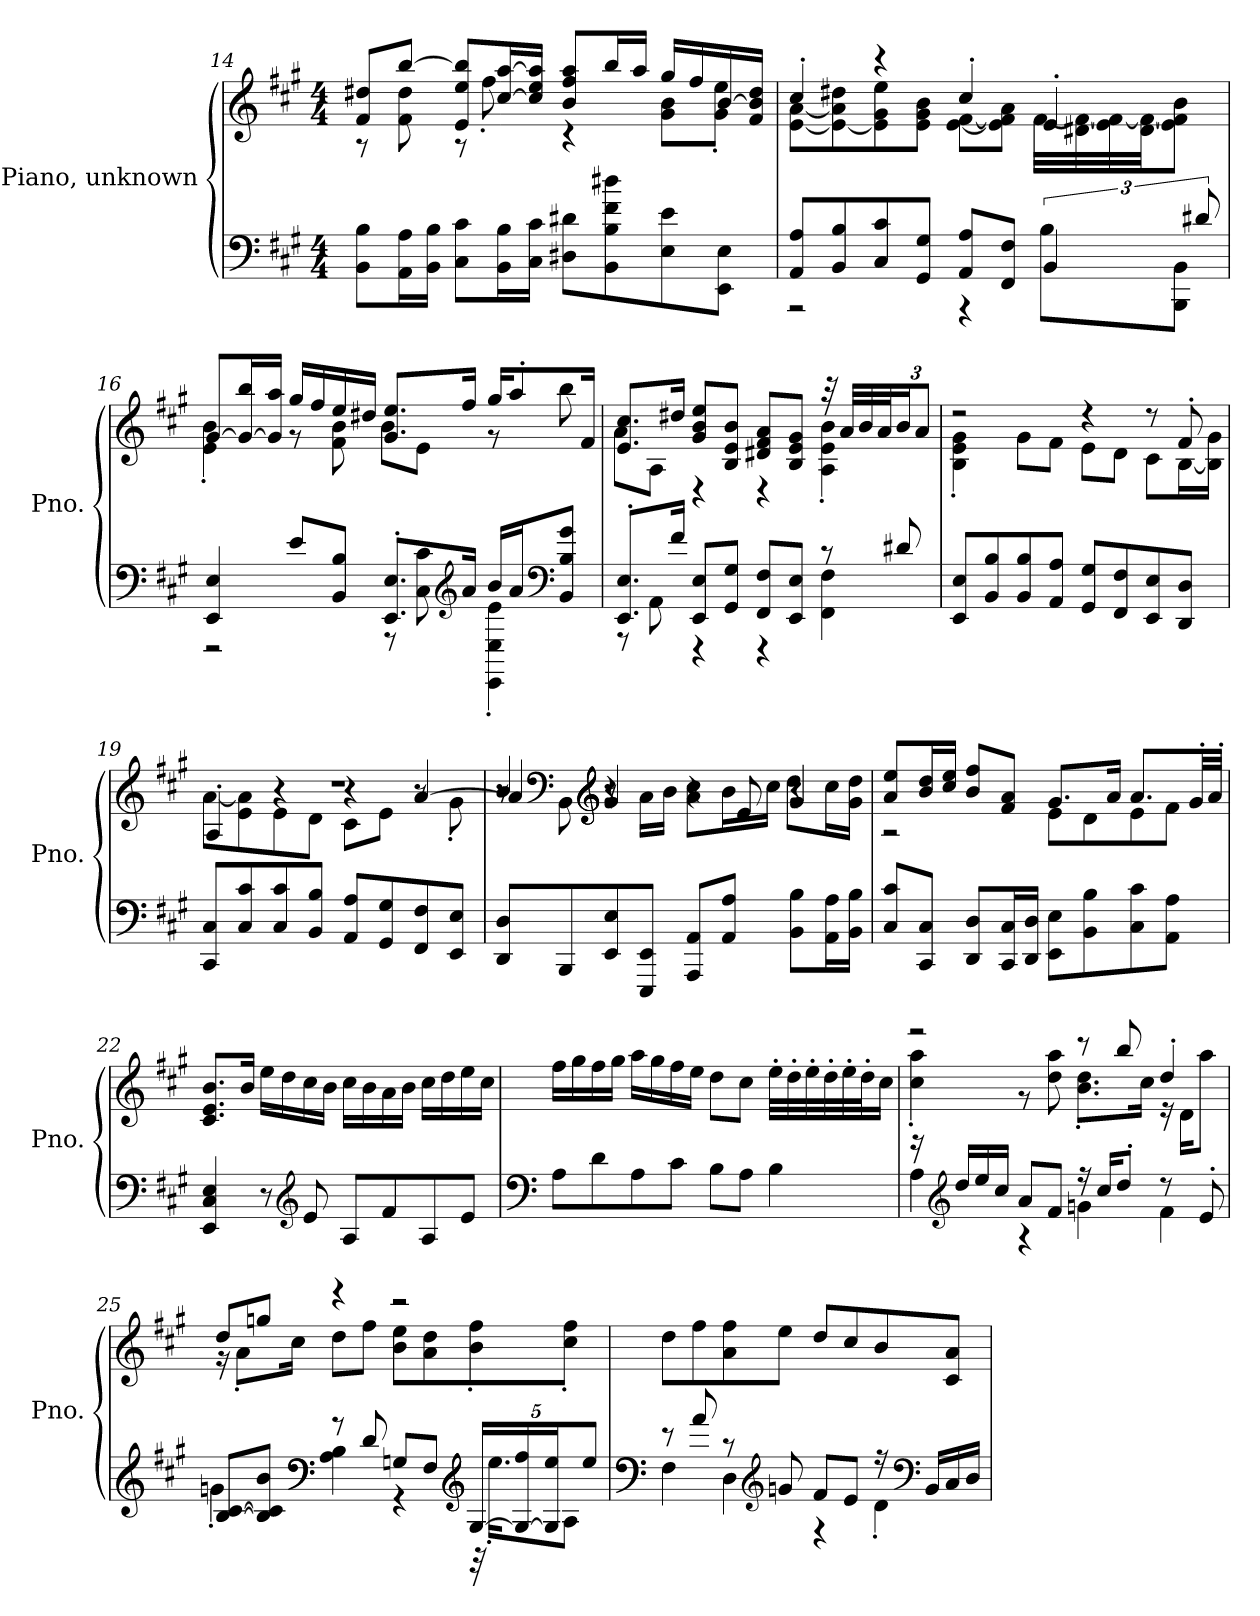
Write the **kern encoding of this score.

**kern	**kern
*part1	*part1
*staff2	*staff1
*I"Piano, unknown	*
*I'Pno.	*
!!LO:LB:g=z
*clefF4	*clefG2
*k[f#c#g#]	*k[f#c#g#]
*M4/4	*M4/4
=14	=14
*	*^
8BB\ 8B\L	8f#/ 8dd#X/L	8r
16AA\ 16A\L	[8bb/J	8f#\ 8dd#\
16BB\ 16B\JJ	.	.
8C#\ 8c#\L	8e/ 8ee/ 8bb/]L	8r
16BB\ 16B\L	[16cc#/ [16aa/L	8ff#'\
16C#\ 16c#\JJ	16cc#/] 16ee/ 16aa/]JJ	.
8D#X\ 8d#X\L	8b/ 8ff#/ 8aa/L	4r
8BB\ 8B\ 8f#\ 8dd#X\	16bb/L	.
.	16aa/JJ	.
8E\ 8e\	16gg#/LL	8g#\ 8b\L
.	16ff#/	.
8EE\ 8E\J	[16b/	8g#\' 8ee\'J
.	16f#/ 16b/] 16dd#/JJ	.
=15	=15	=15
*^	*	*
8AA/ 8A/L	2r	4cc#'/	[8e\ [8a\L
8BB/ 8B/	.	.	8e\_ 8a\] 8dd#X\
8C#/ 8c#/	.	4r	8e\] 8g#\ 8ee\
8GG#/ 8G#/J	.	.	8e\ 8g#\ 8b\J
8AA/ 8A/L	4r	4cc#'/	[8e\ [8f#\L
8FF#/ 8F#/J	.	.	8e\] 8f#\] 8a\J
6BB/	8B\L	4e'/	[32f#\LLL
.	.	.	32d#X\ 32f#\_
.	.	.	32e\ 32f#\_
.	.	.	32d#\ 32f#\_JJ
.	8BBB\ 8BB\J	.	8e\ 8f#\] 8b\J
12d#X/	.	.	.
!!LO:PB:g=z	!!
=16	=16	=16	=16
4EE/ 4E/	2r	[8g#/L	4e\' 4b\'
.	.	16g#/_ 16bb/L	.
.	.	16g#/] 16aa/JJ	.
8e/L	.	16gg#/LL	8r
.	.	16ff#/	.
8BB/ 8B/J	.	16ee/	8f#\ 8b\
.	.	16dd#X/JJ	.
8.EE/' 8.E/'L	8r	8.g#/ 8.ee/L	8b\L
.	8C#\ 8c#\	.	8e\J
*clefG2	*	*	*
16a/Jk	.	16ff#/Jk	.
16b/LL	4EE\' 4E\' 4e\'	16gg#/KL	8r
16a/J	.	8aa'/	.
*clefF4	*	*	*
8BB/ 8B/ 8g#/J	.	.	8bb\
.	.	16f#/Jk	.
=17	=17	=17	=17
8.EE/' 8.E/'L	8r	8.e/ 8.cc#/L	8a\L
.	8AA\	.	8A\J
16f#/Jk	.	16dd#X/Jk	.
8EE/ 8E/L	4r	8g#/ 8b/ 8ee/L	4r
8GG#/ 8G#/J	.	8B/ 8e/ 8b/J	.
8FF#/ 8F#/L	4r	8d#X/ 8f#/ 8a/L	4r
8EE/ 8E/J	.	8B/ 8e/ 8g#/J	.
8r	4FF#\ 4F#\	32r	4A\' 4e\' 4b\'
.	.	32a/LLL	.
.	.	32b/	.
.	.	32a/J	.
*	*	*Xbrackettup	*
8d#X/	.	24b/J	.
.	.	12a/J	.
*v	*v	*	*
!!LO:LB:g=z	!!
=18	=18	=18
8EE/ 8E/L	2r	4B\' 4e\' 4g#\'
8BB/ 8B/	.	.
8BB/ 8B/	.	8g#\L
8AA/ 8A/J	.	8f#\J
8GG#/ 8G#/L	4r	8e\L
8FF#/ 8F#/	.	8d\J
8EE/ 8E/	8r	8c#\L
8DD/ 8D/J	8f#'/	[16B\L
.	.	16B\] 16g#\JJ
=19	=19	=19
*	*	*^
8CC#/ 8C#/L	1r	[8a\L	4A'/
8C#/ 8c#/	.	8e\ 8a\]	.
8C#/ 8c#/	.	8e\	4r
8BB/ 8B/J	.	8d\J	.
8AA/ 8A/L	.	8c#\L	4r
8GG#/ 8G#/	.	8e\J	.
8FF#/ 8F#/	.	8r	[4a/
8EE/ 8E/J	.	8g#'\	.
=20	=20	=20	=20
8DD/ 8D/L	4b/	8r	4a/]
*	*clefF4	*	*
8BBB/	.	8BB\	.
*	*clefG2	*	*
8EE/ 8E/	4r	8r	4g#/
8EEE/ 8EE/J	.	16a\LL	.
.	.	16b\JJ	.
8AAA/ 8AA/L	4r	8a\ 8cc#\L	8r
8AA/ 8A/J	.	16b\L	8e/
.	.	16cc#\JJ	.
8BB\ 8B\L	4g#/	8dd\L	4r
16AA\ 16A\L	.	16cc#\L	.
16BB\ 16B\JJ	.	16g#\ 16dd\JJ	.
*	*	*v	*v
!!LO:LB:g=z
=21	=21	=21
8C#/ 8c#/L	8a/ 8ee/L	2r
8CC#/ 8C#/J	16b/ 16dd/L	.
.	16cc#/ 16ee/JJ	.
8DD/ 8D/L	8b/ 8ff#/L	.
16CC#/ 16C#/L	8f#/ 8a/J	.
16DD/ 16D/JJ	.	.
8EE\ 8E\L	8.g#/L	8e\L
8BB\ 8B\	.	8d\
.	16a/Jk	.
8C#\ 8c#\	8.a/L	8e\
8AA\ 8A\J	.	8f#\J
.	32g#'/LL	.
.	32a'/JJJ	.
*	*v	*v
=22	=22
4EE/ 4C#/ 4E/	8.c#/ 8.e/ 8.b/L
.	16b/Jk
8r	16ee\LL
.	16dd\
*clefG2	*
8e/	16cc#\
.	16b\JJ
8A/L	16cc#\LL
.	16b\
8f#/	16a\
.	16b\JJ
8A/	16cc#\LL
.	16dd\
8e/J	16ee\
.	16cc#\JJ
!!LO:LB:g=z
=23	=23
*clefF4	*
8A\L	16ff#\LL
.	16gg#\
8d\	16ff#\
.	16gg#\JJ
8A\	16aa\LL
.	16gg#\
8c#\J	16ff#\
.	16ee\JJ
8B\L	8dd\L
8A\J	8cc#\J
4B\	32ee'\LLL
.	32dd'\
.	32ee'\
.	32dd'\
.	32ee'\
.	32dd'\J
.	16cc#\JJ
=24	=24
*^	*^
16r	4A\	2r	4cc#\' 4aa\'
*clefG2	*	*	*
16dd/LL	.	.	.
16ee/	.	.	.
16cc#/JJ	.	.	.
8a/L	4r	.	8r
8f#/J	.	.	8dd\ 8aa\
16r	4gn\	8r	8.b\' 8.dd\'L
16cc#/KL	.	.	.
8dd'/J	.	8bb/	.
.	.	.	16cc#\Jk
8r	4f#\	4dd'/	16r
.	.	.	16d\KL
8e'/	.	.	8aa\J
!!LO:LB:g=z	!!
=25	=25	=25	=25
[8B/ [8c#/L	4gn'\	8dd/L	16r
.	.	.	8a'\L
8B/] 8c#/] 8b/J	.	8ggn/J	.
.	.	.	16cc#\Jk
*clefF4	*	*	*
8r	4A\ 4B\	4r	8dd\L
8d/	.	.	8ff#\J
8Gn/L	4r	2r	8b\ 8ee\L
8F#/J	.	.	8a\ 8dd\
*clefG2	*	*	*
*Xbrackettup	*	*	*
[20G/LL	32r	.	8b\' 8ff#\'
.	16.ee'\KL	.	.
20G/_ 20ff#/	.	.	.
20G/] 20ee/J	.	.	.
.	8A\J	.	8cc#\' 8ff#\'J
10ee/J	.	.	.
*	*	*v	*v
=26	=26	=26
*clefF4	*	*
8r	4F#\	8dd\L
8a/	.	8ff#\
8r	4D\	8a\ 8ff#\
*clefG2	*	*
8gn/	.	8ee\J
8f#/L	4r	8dd/L
8e/J	.	8cc#/
16r	4d'\	8b/
*clefF4	*	*
16BB/LL	.	.
16C#/	.	8c#/ 8a/J
16D/JJ	.	.
*v	*v	*
=	=
*-	*-
